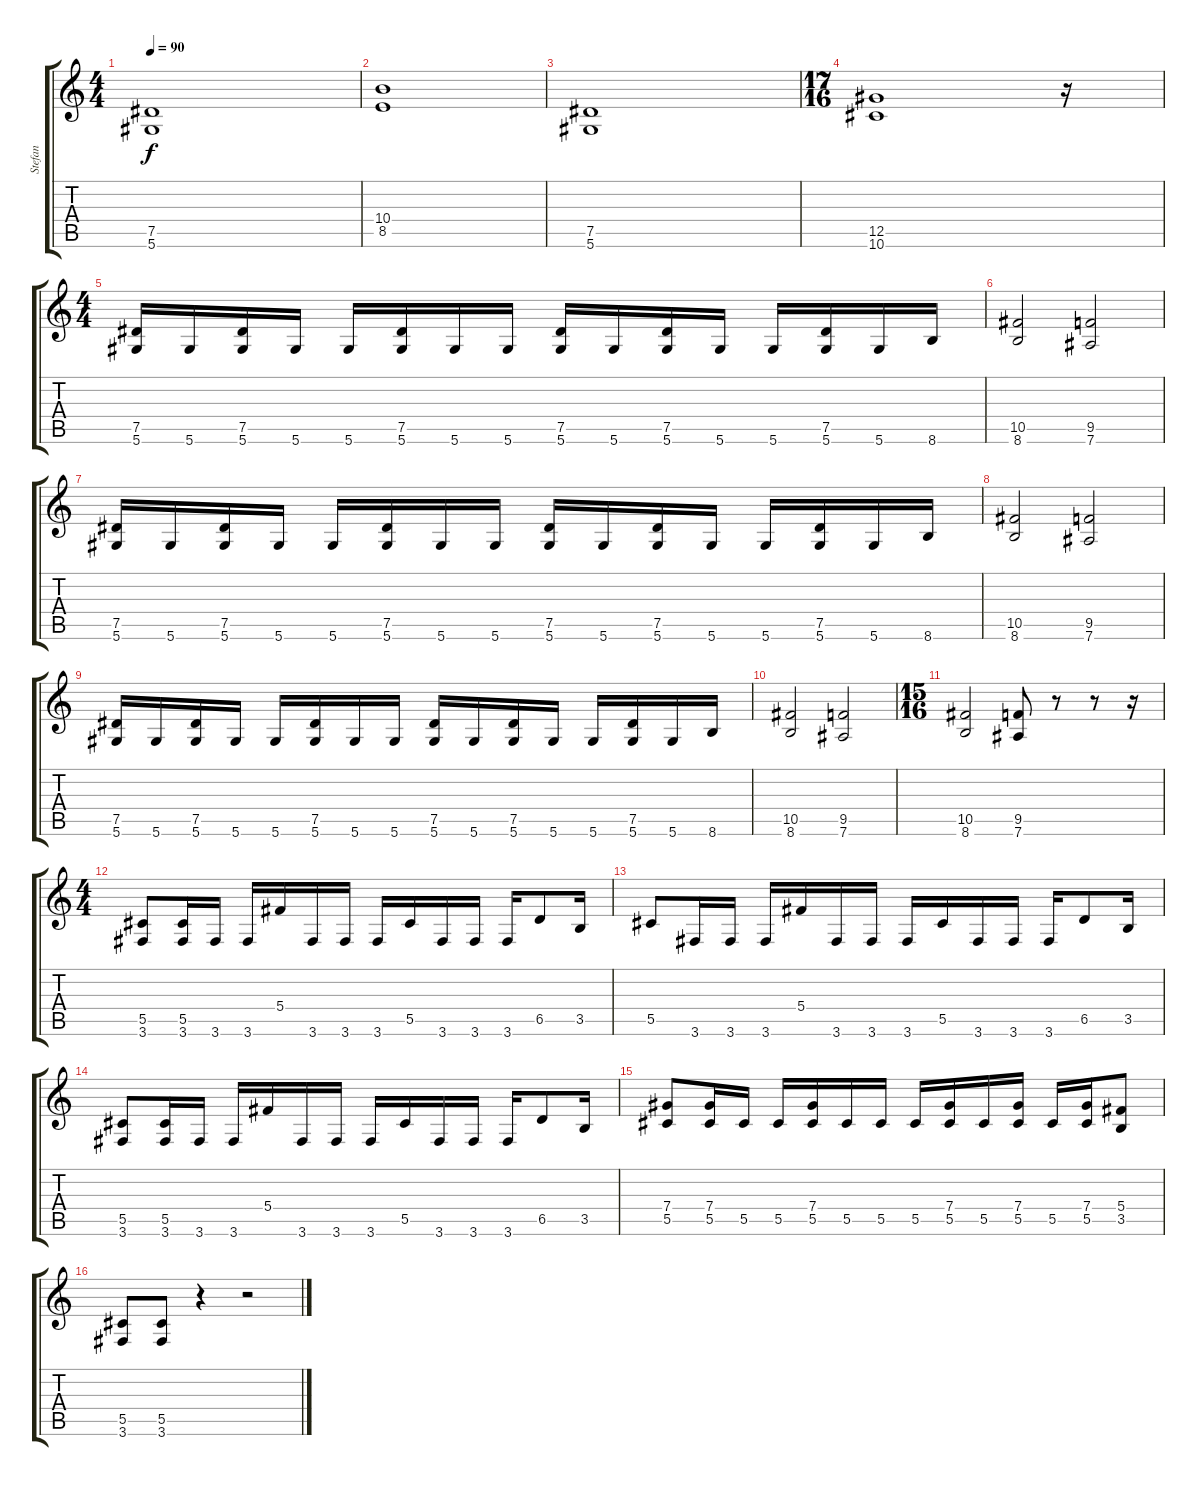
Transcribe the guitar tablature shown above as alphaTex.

\track ("Stefan" "Stefan") {instrument distortionguitar}
\staff {score tabs}
\tuning (Eb4 Bb3 Gb3 Db3 Ab2 Eb2) {hide}
\ts (4 4)
\tempo 90
\clef g2
\ks c
(7.5 5.6).1{dy f} |
(10.4 8.5).1 |
(7.5 5.6).1 |
\ts (17 16)
(12.5 10.6).1 r.16 |
\ts (4 4)
(7.5 5.6).16 5.6.16 (7.5 5.6).16 5.6.16 5.6.16 (7.5 5.6).16 5.6.16 5.6.16 (7.5 5.6).16 5.6.16 (7.5 5.6).16 5.6.16 5.6.16 (7.5 5.6).16 5.6.16 8.6.16 |
(10.5 8.6).2 (9.5 7.6).2 |
(7.5 5.6).16 5.6.16 (7.5 5.6).16 5.6.16 5.6.16 (7.5 5.6).16 5.6.16 5.6.16 (7.5 5.6).16 5.6.16 (7.5 5.6).16 5.6.16 5.6.16 (7.5 5.6).16 5.6.16 8.6.16 |
(10.5 8.6).2 (9.5 7.6).2 |
(7.5 5.6).16 5.6.16 (7.5 5.6).16 5.6.16 5.6.16 (7.5 5.6).16 5.6.16 5.6.16 (7.5 5.6).16 5.6.16 (7.5 5.6).16 5.6.16 5.6.16 (7.5 5.6).16 5.6.16 8.6.16 |
(10.5 8.6).2 (9.5 7.6).2 |
\ts (15 16)
(10.5 8.6).2 (9.5 7.6).8 r.8 r.8 r.16 |
\ts (4 4)
(5.5 3.6).8 (5.5 3.6).16 3.6.16 3.6.16 5.4.16 3.6.16 3.6.16 3.6.16 5.5.16 3.6.16 3.6.16 3.6.16 6.5.8 3.5.16 |
5.5.8 3.6.16 3.6.16 3.6.16 5.4.16 3.6.16 3.6.16 3.6.16 5.5.16 3.6.16 3.6.16 3.6.16 6.5.8 3.5.16 |
(5.5 3.6).8 (5.5 3.6).16 3.6.16 3.6.16 5.4.16 3.6.16 3.6.16 3.6.16 5.5.16 3.6.16 3.6.16 3.6.16 6.5.8 3.5.16 |
(7.4 5.5).8 (7.4 5.5).16 5.5.16 5.5.16 (7.4 5.5).16 5.5.16 5.5.16 5.5.16 (7.4 5.5).16 5.5.16 (7.4 5.5).16 5.5.16 (7.4 5.5).16 (5.4 3.5).8 |
(5.5 3.6).8 (5.5 3.6).8 r.4 r.2
